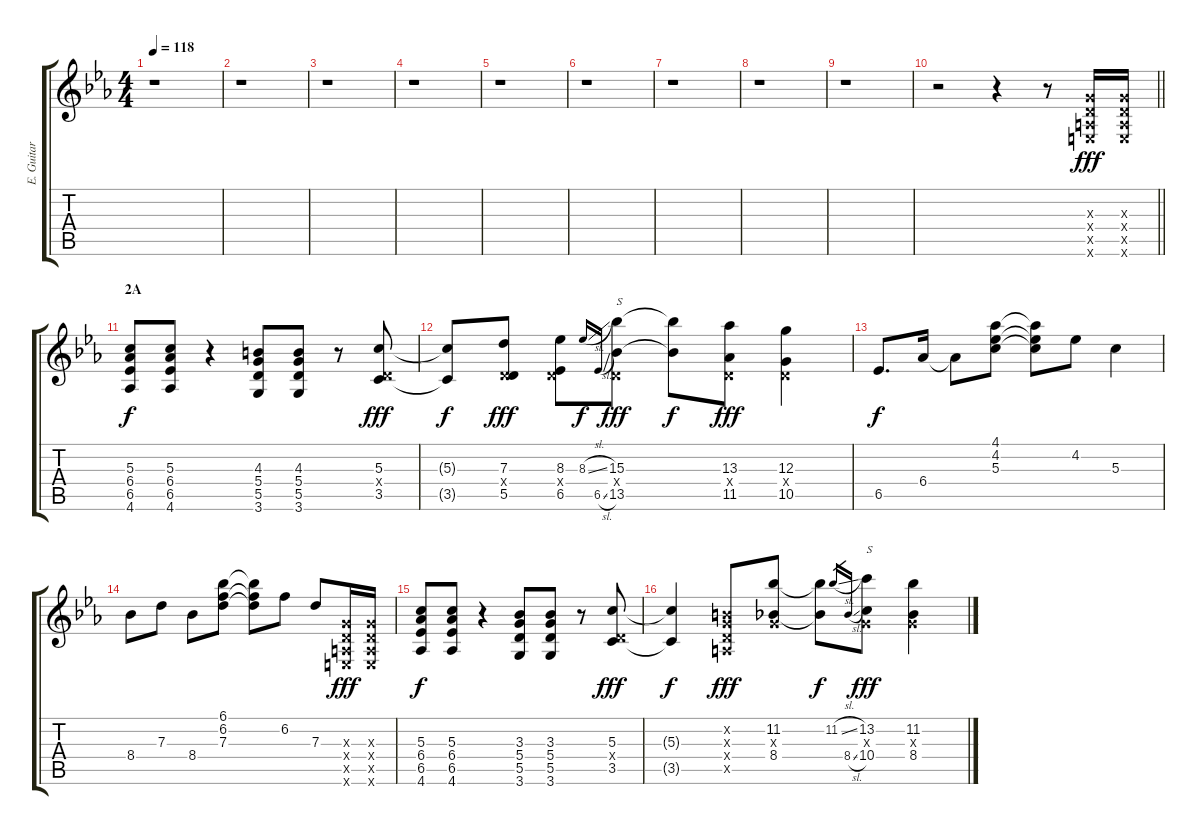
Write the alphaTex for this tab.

\track ("E. Guitar II" "E. Guitar ") {instrument overdrivenguitar}
\staff {score tabs}
\tuning (E4 B3 G3 D3 A2 E2) {hide}
\ts (4 4)
\tempo 118
\clef g2
\ks eb
r.1{dy f} |
r.1 |
r.1 |
r.1 |
r.1 |
r.1 |
r.1 |
r.1 |
r.1 |
\barLineRight lightlight
r.2 r.4 r.8 (0.3{x} 0.4{x} 0.5{x} 0.6{x}).16{dy fff} (0.3{x} 0.4{x} 0.5{x} 0.6{x}).16 |
\section ("" "2A")
(5.3 6.4 6.5 4.6).8{dy f} (5.3 6.4 6.5 4.6).8 r.4 (4.3 5.4 5.5 3.6).8 (4.3 5.4 5.5 3.6).8 r.8 (5.3 0.4{x} 3.5).8{dy fff} |
(5.3{t} 3.5{t}).8{dy f} (7.3 0.4{x} 5.5).8{dy fff} (8.3 0.4{x} 6.5).8 8.3{sl}.16{gr onbeat dy f} 6.5{sl}.16{gr onbeat} (15.3 0.4{x} 13.5).8{txt "S" dy fff} (15.3{t} 13.5{t}).8{dy f} (13.3 0.4{x} 11.5).8{dy fff} (12.3 0.4{x} 10.5).4 |
6.5.8{d dy f} 6.4.16 6.4{t}.8 (4.1 4.2 5.3).8 (4.1{t} 4.2{t} 5.3{t}).8 4.2.8 5.3.4 |
8.4.8 7.3.8 8.4.8 (6.1 6.2 7.3).8 (6.1{t} 6.2{t} 7.3{t}).8 6.2.8 7.3.8 (0.3{x} 0.4{x} 0.5{x} 0.6{x}).16{dy fff} (0.3{x} 0.4{x} 0.5{x} 0.6{x}).16 |
(5.3 6.4 6.5 4.6).8{dy f} (5.3 6.4 6.5 4.6).8 r.4 (3.3 5.4 5.5 3.6).8 (3.3 5.4 5.5 3.6).8 r.8 (5.3 0.4{x} 3.5).8{dy fff} |
(5.3{t} 3.5{t}).4{dy f} (0.2{x} 0.3{x} 0.4{x} 0.5{x}).8{dy fff} (11.2 0.3{x} 8.4).8 (11.2{t} 8.4{t}).8{dy f} 11.2{sl}.16{gr} 8.4{sl}.16{gr} (13.2 0.3{x} 10.4).8{txt "S" dy fff} (11.2 0.3{x} 8.4).4
